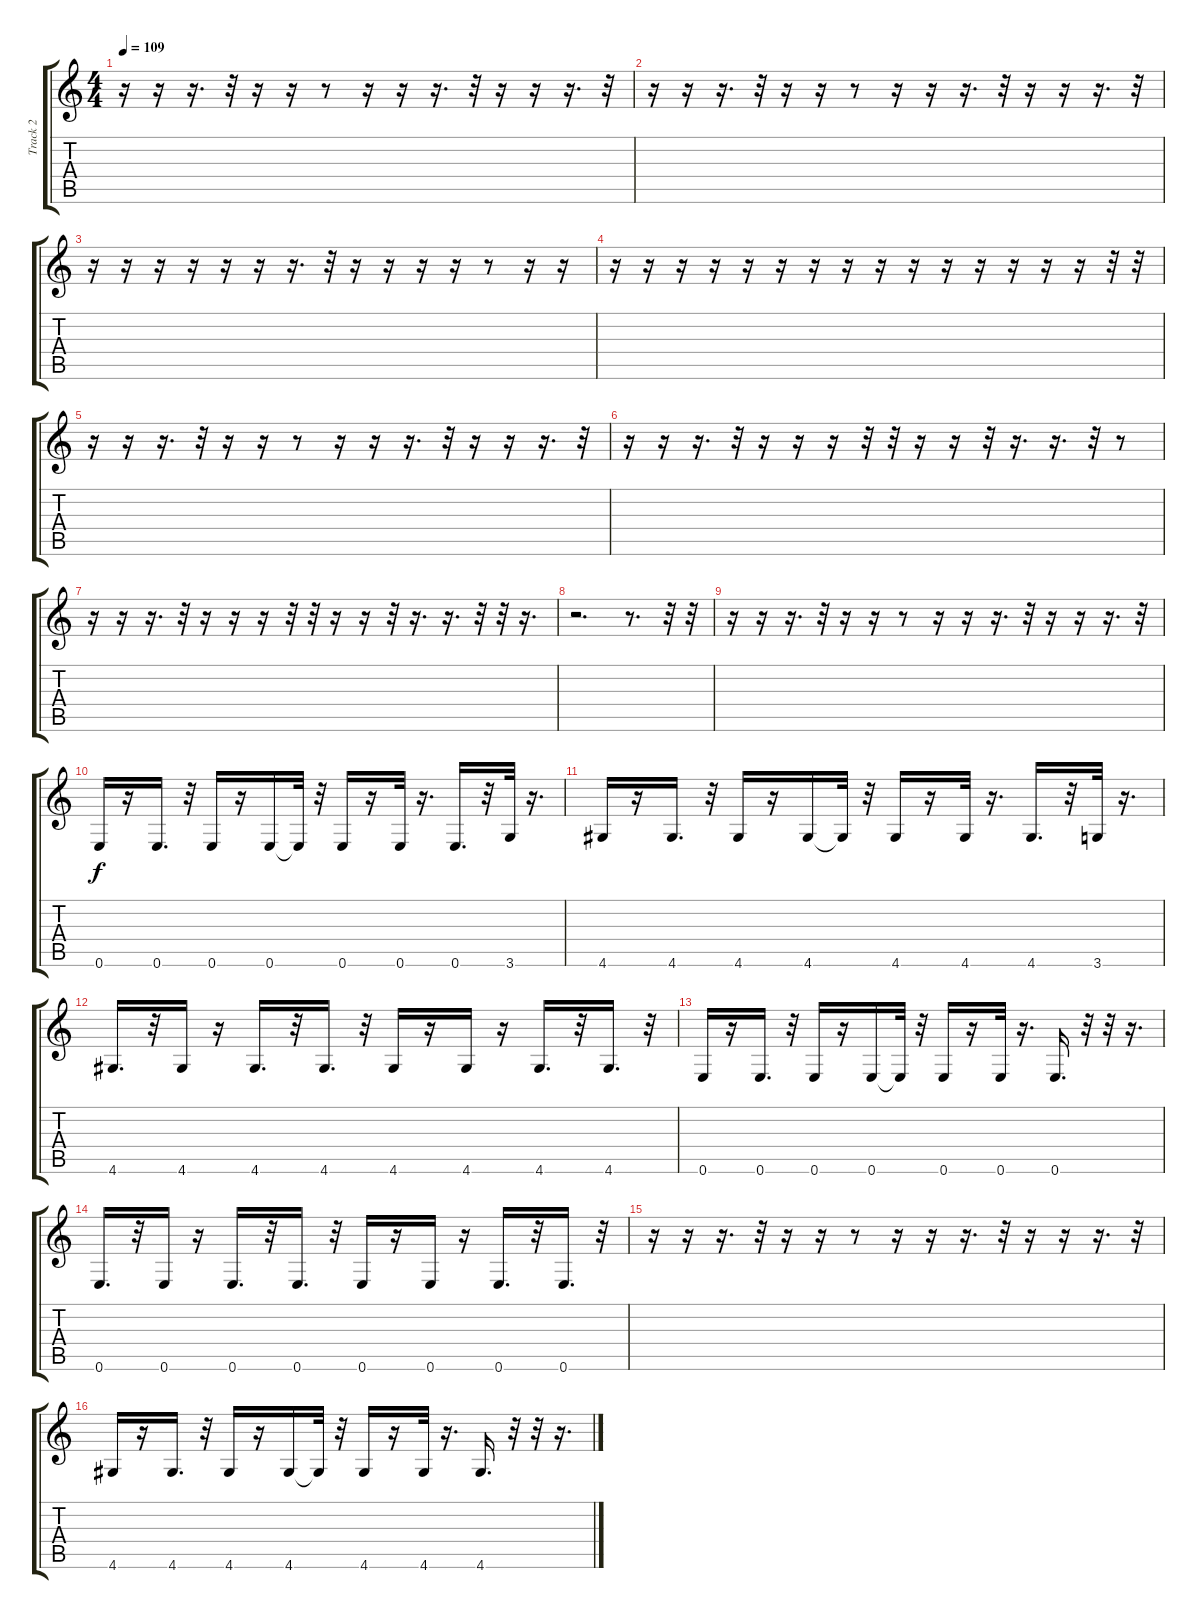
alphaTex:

\track ("Track 2" "Track 2") {instrument electricbasspick}
\staff {score tabs}
\tuning (E4 B3 G3 D3 A2 E2) {hide}
\ts (4 4)
\tempo 109
\clef g2
\ks c
r.16{dy f} r.16 r.16{d} r.32 r.16 r.16 r.8 r.16 r.16 r.16{d} r.32 r.16 r.16 r.16{d} r.32 |
r.16 r.16 r.16{d} r.32 r.16 r.16 r.8 r.16 r.16 r.16{d} r.32 r.16 r.16 r.16{d} r.32 |
r.16 r.16 r.16 r.16 r.16 r.16 r.16{d} r.32 r.16 r.16 r.16 r.16 r.8 r.16 r.16 |
r.16 r.16 r.16 r.16 r.16 r.16 r.16 r.16 r.16 r.16 r.16 r.16 r.16 r.16 r.16 r.32 r.32 |
r.16 r.16 r.16{d} r.32 r.16 r.16 r.8 r.16 r.16 r.16{d} r.32 r.16 r.16 r.16{d} r.32 |
r.16 r.16 r.16{d} r.32 r.16 r.16 r.16 r.32 r.32 r.16 r.16 r.32 r.16{d} r.16{d} r.32 r.8 |
r.16 r.16 r.16{d} r.32 r.16 r.16 r.16 r.32 r.32 r.16 r.16 r.32 r.16{d} r.16{d} r.32 r.32 r.16{d} |
r.2{d} r.8{d} r.32 r.32 |
r.16 r.16 r.16{d} r.32 r.16 r.16 r.8 r.16 r.16 r.16{d} r.32 r.16 r.16 r.16{d} r.32 |
0.6.16 r.16 0.6.16{d} r.32 0.6.16 r.16 0.6.16 0.6{t}.32 r.32 0.6.16 r.16 0.6.32 r.16{d} 0.6.16{d} r.32 3.6.32 r.16{d} |
4.6.16 r.16 4.6.16{d} r.32 4.6.16 r.16 4.6.16 4.6{t}.32 r.32 4.6.16 r.16 4.6.32 r.16{d} 4.6.16{d} r.32 3.6.32 r.16{d} |
4.6.16{d} r.32 4.6.16 r.16 4.6.16{d} r.32 4.6.16{d} r.32 4.6.16 r.16 4.6.16 r.16 4.6.16{d} r.32 4.6.16{d} r.32 |
0.6.16 r.16 0.6.16{d} r.32 0.6.16 r.16 0.6.16 0.6{t}.32 r.32 0.6.16 r.16 0.6.32 r.16{d} 0.6.16{d} r.32 r.32 r.16{d} |
0.6.16{d} r.32 0.6.16 r.16 0.6.16{d} r.32 0.6.16{d} r.32 0.6.16 r.16 0.6.16 r.16 0.6.16{d} r.32 0.6.16{d} r.32 |
r.16 r.16 r.16{d} r.32 r.16 r.16 r.8 r.16 r.16 r.16{d} r.32 r.16 r.16 r.16{d} r.32 |
4.6.16 r.16 4.6.16{d} r.32 4.6.16 r.16 4.6.16 4.6{t}.32 r.32 4.6.16 r.16 4.6.32 r.16{d} 4.6.16{d} r.32 r.32 r.16{d}
